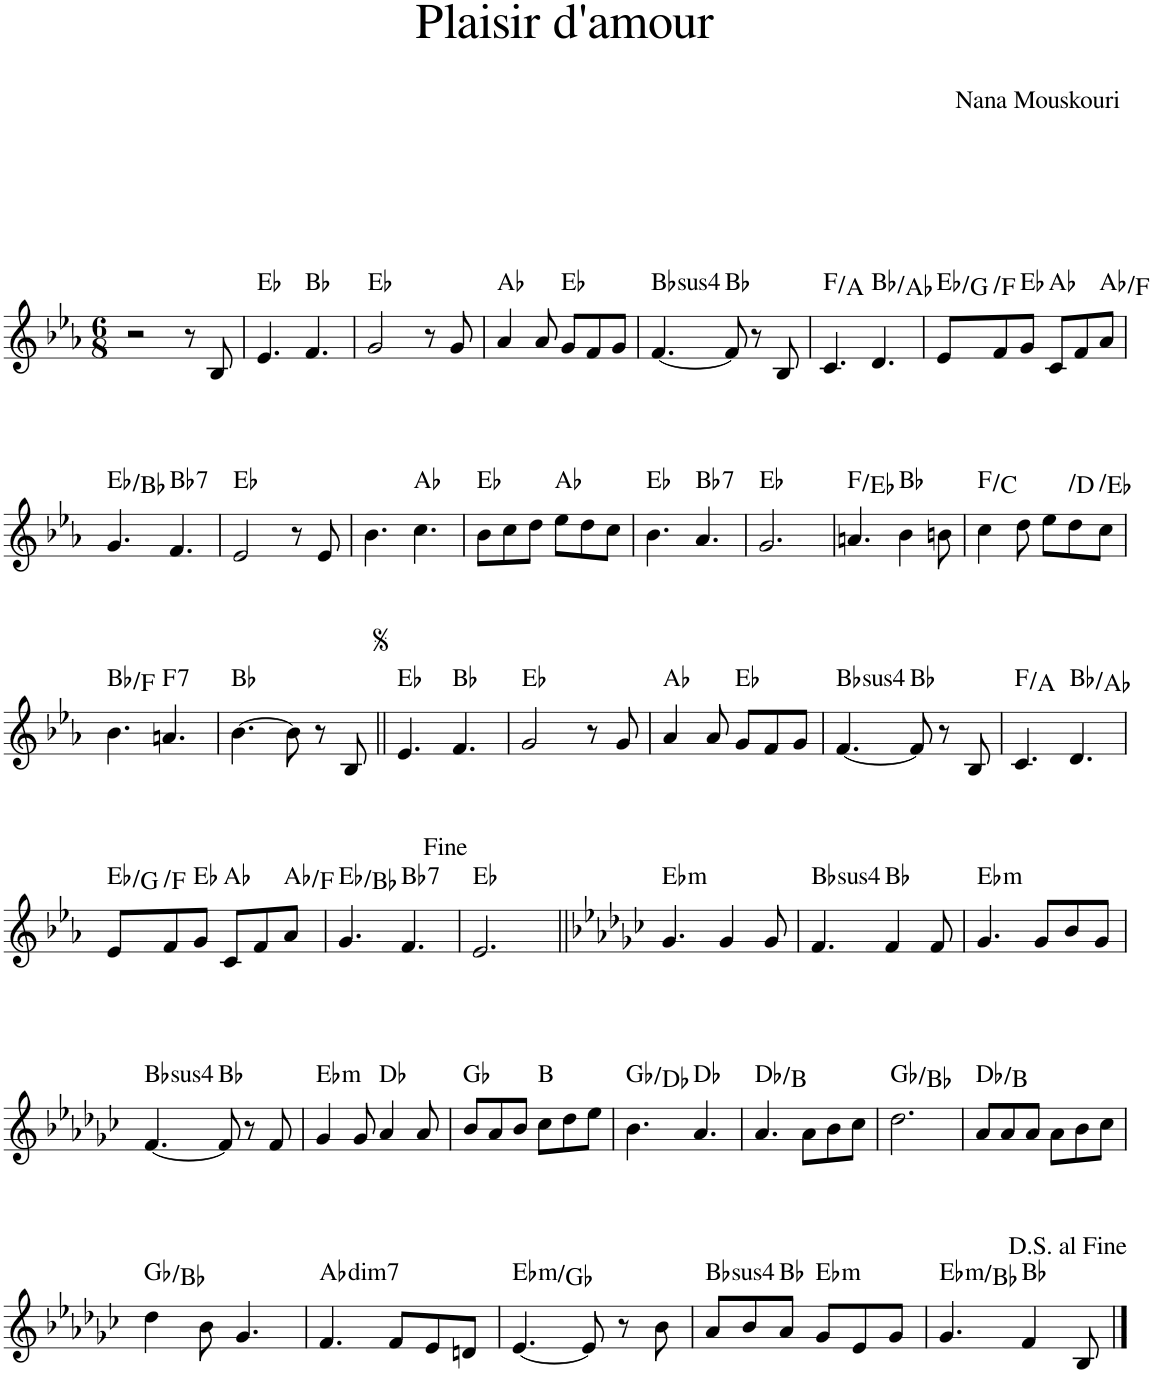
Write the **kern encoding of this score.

**kern	**harte
*part1	*part1
*staff1	*
*I"Piano	*
*I'Pno.	*
*clefG2	*
*k[b-e-a-]	*
*M6/8	*
=1	=1
2r	.
8r	.
8B-/	.
=2	=2
4.e-/	Eb:maj
4.f/	Bb:maj
=3	=3
2g/	Eb:maj
8r	.
8g/	.
=4	=4
4a-/	Ab:maj
8a-/	.
8g/L	Eb:maj
8f/	.
8g/J	.
=5	=5
!	!LO:H:kt=4
[4.f/	Bb:sus4
8f/]	Bb:maj
8r	.
8B-/	.
=6	=6
4.c/	F:maj/3
4.d/	Bb:maj/b7
=7	=7
8e-/L	Eb:maj/3
!	!LO:H:kt=N.C.
8f/	N
8g/J	Eb:maj
8c/L	Ab:maj
8f/	.
8a-/J	Ab:maj/6
!!LO:LB:g=z
=8	=8
4.g/	Eb:maj/5
!	!LO:H:kt=7
4.f/	Bb:7
=9	=9
2e-/	Eb:maj
8r	.
8e-/	.
=10	=10
4.b-\	.
4.cc\	Ab:maj
=11	=11
8b-\L	Eb:maj
8cc\	.
8dd\J	.
8ee-\L	Ab:maj
8dd\	.
8cc\J	.
=12	=12
4.b-\	Eb:maj
!	!LO:H:kt=7
4.a-/	Bb:7
=13	=13
2.g/	Eb:maj
=14	=14
4.an/	F:maj/b7
4b-\	Bb:maj
8bn\	.
=15	=15
4cc\	F:maj/5
8dd\	.
8ee-\L	.
!	!LO:H:kt=N.C.
8dd\	N
!	!LO:H:kt=N.C.
8cc\J	N
!!LO:LB:g=z
=16	=16
4.b-\	Bb:maj/5
!	!LO:H:kt=7
4.an/	F:7
=17	=17
[4.b-\	Bb:maj
8b-\]	.
8r	.
8B-/	.
=18||	=18||
4.e-/	Eb:maj
4.f/	Bb:maj
=19	=19
2g/	Eb:maj
8r	.
8g/	.
=20	=20
4a-/	Ab:maj
8a-/	.
8g/L	Eb:maj
8f/	.
8g/J	.
=21	=21
!	!LO:H:kt=4
[4.f/	Bb:sus4
8f/]	Bb:maj
8r	.
8B-/	.
=22	=22
4.c/	F:maj/3
4.d/	Bb:maj/b7
!!LO:LB:g=z
=23	=23
8e-/L	Eb:maj/3
!	!LO:H:kt=N.C.
8f/	N
8g/J	Eb:maj
8c/L	Ab:maj
8f/	.
8a-/J	Ab:maj/6
=24	=24
4.g/	Eb:maj/5
!	!LO:H:kt=7
4.f/	Bb:7
=25	=25
2.e-/	Eb:maj
=26||	=26||
*k[b-e-a-d-g-c-]	*
!	!LO:H:kt=m
4.g-/	Eb:min
4g-/	.
8g-/	.
=27	=27
!	!LO:H:kt=4
4.f/	Bb:sus4
4f/	Bb:maj
8f/	.
=28	=28
!	!LO:H:kt=m
4.g-/	Eb:min
8g-/L	.
8b-/	.
8g-/J	.
!!LO:LB:g=z
=29	=29
!	!LO:H:kt=4
[4.f/	Bb:sus4
8f/]	Bb:maj
8r	.
8f/	.
=30	=30
!	!LO:H:kt=m
4g-/	Eb:min
8g-/	.
4a-/	Db:maj
8a-/	.
=31	=31
8b-/L	Gb:maj
8a-/	.
8b-/J	.
8cc-\L	B:maj
8dd-\	.
8ee-\J	.
=32	=32
4.b-\	Gb:maj/5
4.a-/	Db:maj
=33	=33
4.a-/	Db:maj/#6
8a-\L	.
8b-\	.
8cc-\J	.
=34	=34
2.dd-\	Gb:maj/3
=35	=35
8a-/L	Db:maj/#6
8a-/	.
8a-/J	.
8a-\L	.
8b-\	.
8cc-\J	.
!!LO:LB:g=z
=36	=36
4dd-\	Gb:maj/3
8b-\	.
4.g-/	.
=37	=37
!	!LO:H:kt=dim7
4.f/	Ab:dim7
8f/L	.
8e-/	.
8dn/J	.
=38	=38
!	!LO:H:kt=m
[4.e-/	Eb:min/b3
8e-/]	.
8r	.
8b-\	.
=39	=39
!	!LO:H:kt=4
8a-/L	Bb:sus4
8b-/	.
8a-/J	Bb:maj
!	!LO:H:kt=m
8g-/L	Eb:min
8e-/	.
8g-/J	.
=40	=40
!	!LO:H:kt=m
4.g-/	Eb:min/5
4f/	Bb:maj
8B-/	.
==	==
*-	*-
